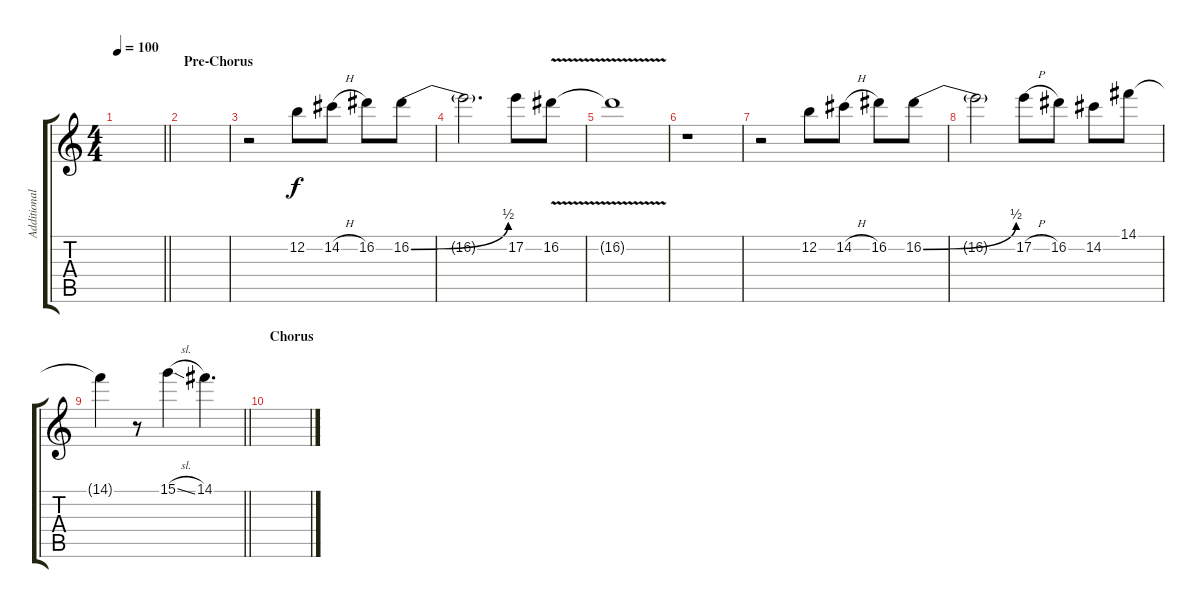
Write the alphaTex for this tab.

\track ("Additional Guitar 2" "Additional") {instrument distortionguitar}
\staff {score tabs}
\tuning (E4 B3 G3 D3 A2 E2) {hide}
\ts (4 4)
\tempo 100
\clef g2
\barLineRight lightlight
\ks c
|
\section ("" "Pre-Chorus")
|
r.2 12.2.8 14.2{h}.8 16.2.8 16.2{be (bend 0 0 60 2)}.8 |
16.2{t}.2{d} 17.2.8 16.2{v}.8 |
16.2{t}.1 |
r.1 |
r.2 12.2.8 14.2{h}.8 16.2.8 16.2{be (bend 0 0 60 2)}.8 |
16.2{t}.2 17.2{h}.8 16.2.8 14.2.8 14.1.8 |
\barLineRight lightlight
14.1{t}.4 r.8 15.1{sl}.4 14.1.4{d} |
\section ("" "Chorus")
